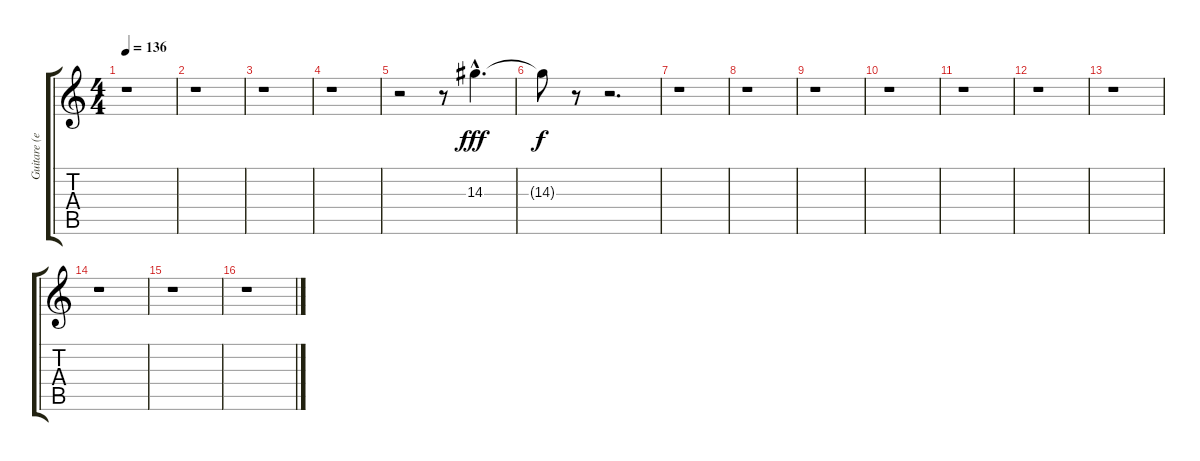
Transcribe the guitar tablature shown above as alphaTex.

\track ("Guitare (echo)" "Guitare (e") {instrument overdrivenguitar}
\staff {score tabs}
\tuning (Eb4 Bb3 Gb3 Db3 Ab2 Eb2) {hide}
\ts (4 4)
\tempo 136
\clef g2
\ks c
r.1{dy f} |
r.1 |
r.1 |
r.1 |
r.2 r.8 14.3{hac}.4{d dy fff} |
14.3{t}.8{dy f} r.8 r.2{d} |
r.1 |
r.1 |
r.1 |
r.1 |
r.1 |
r.1 |
r.1 |
r.1 |
r.1 |
r.1
